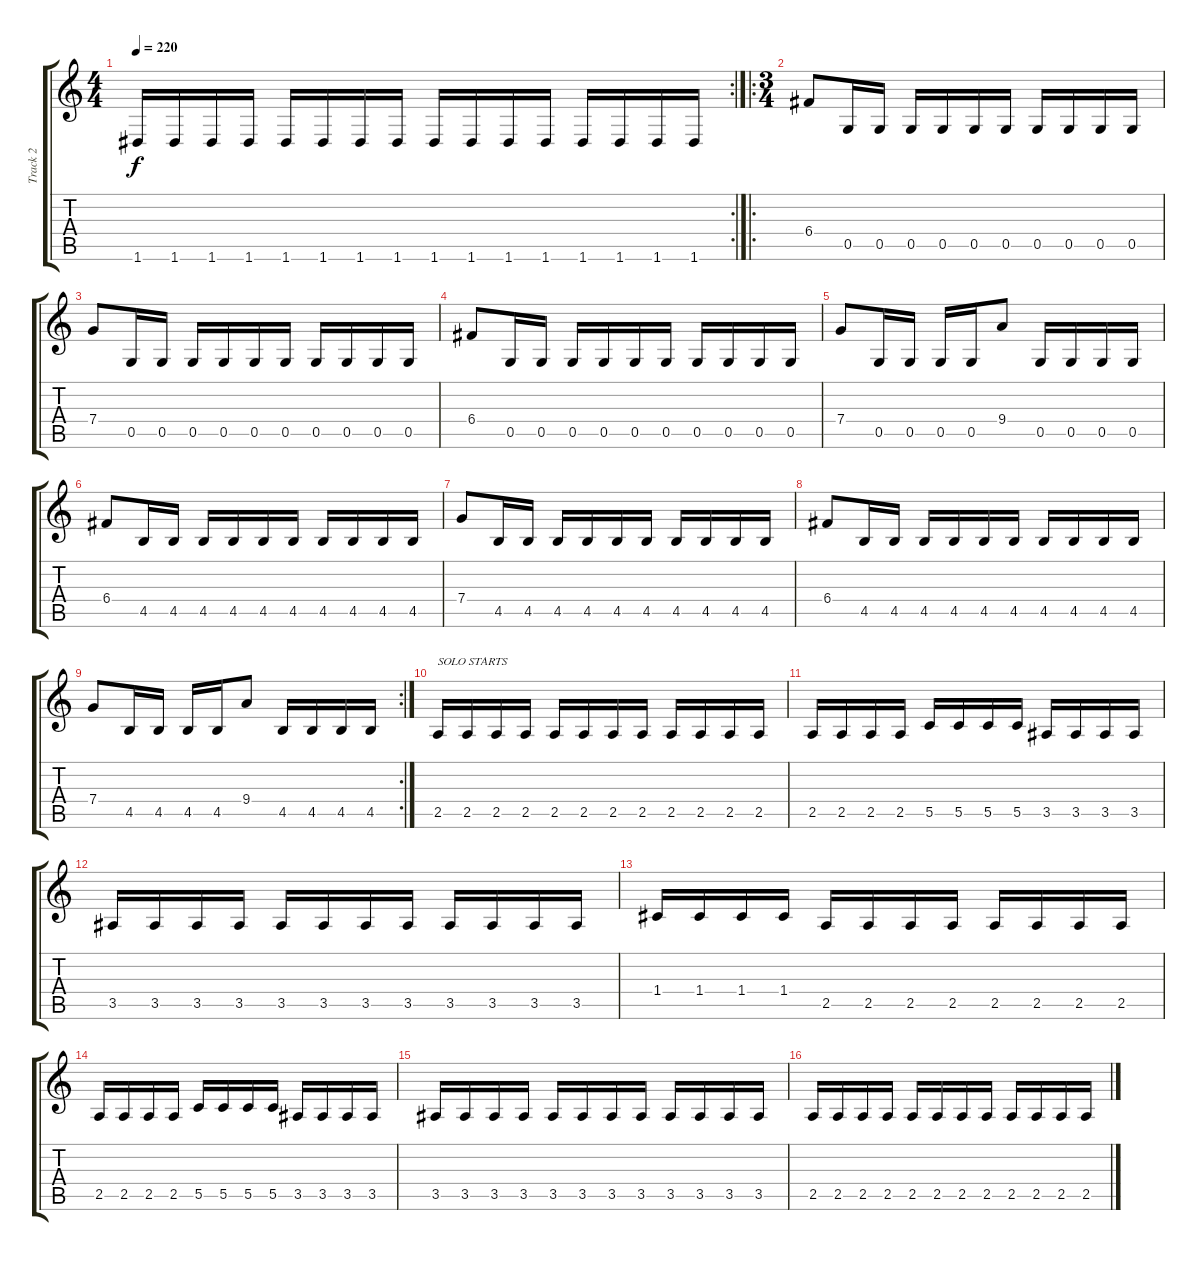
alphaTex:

\track ("Track 2" "Track 2") {instrument overdrivenguitar}
\staff {score tabs}
\tuning (D4 A3 F3 C3 G2 D2) {hide}
\rc 2
\ts (4 4)
\tempo 220
\clef g2
\ks c
1.6.16{dy f} 1.6.16 1.6.16 1.6.16 1.6.16 1.6.16 1.6.16 1.6.16 1.6.16 1.6.16 1.6.16 1.6.16 1.6.16 1.6.16 1.6.16 1.6.16 |
\ro
\ts (3 4)
6.4.8 0.5.16 0.5.16 0.5.16 0.5.16 0.5.16 0.5.16 0.5.16 0.5.16 0.5.16 0.5.16 |
7.4.8 0.5.16 0.5.16 0.5.16 0.5.16 0.5.16 0.5.16 0.5.16 0.5.16 0.5.16 0.5.16 |
6.4.8 0.5.16 0.5.16 0.5.16 0.5.16 0.5.16 0.5.16 0.5.16 0.5.16 0.5.16 0.5.16 |
7.4.8 0.5.16 0.5.16 0.5.16 0.5.16 9.4.8 0.5.16 0.5.16 0.5.16 0.5.16 |
6.4.8 4.5.16 4.5.16 4.5.16 4.5.16 4.5.16 4.5.16 4.5.16 4.5.16 4.5.16 4.5.16 |
7.4.8 4.5.16 4.5.16 4.5.16 4.5.16 4.5.16 4.5.16 4.5.16 4.5.16 4.5.16 4.5.16 |
6.4.8 4.5.16 4.5.16 4.5.16 4.5.16 4.5.16 4.5.16 4.5.16 4.5.16 4.5.16 4.5.16 |
\rc 2
7.4.8 4.5.16 4.5.16 4.5.16 4.5.16 9.4.8 4.5.16 4.5.16 4.5.16 4.5.16 |
2.5.16{txt "SOLO STARTS"} 2.5.16 2.5.16 2.5.16 2.5.16 2.5.16 2.5.16 2.5.16 2.5.16 2.5.16 2.5.16 2.5.16 |
2.5.16 2.5.16 2.5.16 2.5.16 5.5.16 5.5.16 5.5.16 5.5.16 3.5.16 3.5.16 3.5.16 3.5.16 |
3.5.16 3.5.16 3.5.16 3.5.16 3.5.16 3.5.16 3.5.16 3.5.16 3.5.16 3.5.16 3.5.16 3.5.16 |
1.4.16 1.4.16 1.4.16 1.4.16 2.5.16 2.5.16 2.5.16 2.5.16 2.5.16 2.5.16 2.5.16 2.5.16 |
2.5.16 2.5.16 2.5.16 2.5.16 5.5.16 5.5.16 5.5.16 5.5.16 3.5.16 3.5.16 3.5.16 3.5.16 |
3.5.16 3.5.16 3.5.16 3.5.16 3.5.16 3.5.16 3.5.16 3.5.16 3.5.16 3.5.16 3.5.16 3.5.16 |
2.5.16 2.5.16 2.5.16 2.5.16 2.5.16 2.5.16 2.5.16 2.5.16 2.5.16 2.5.16 2.5.16 2.5.16
